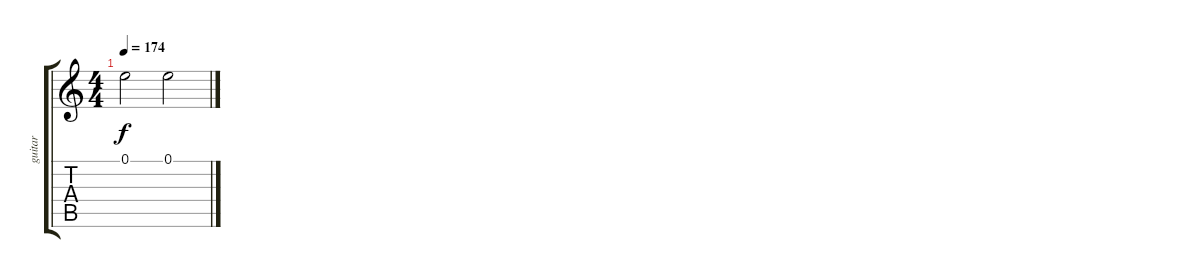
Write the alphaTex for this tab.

\track ("guitar" "guitar") {instrument acousticguitarsteel}
\staff {score tabs}
\tuning (E4 B3 G3 D3 A2 E2) {hide}
\ts (4 4)
\tempo 174
\clef g2
\ks c
0.1.2{dy f} 0.1.2
